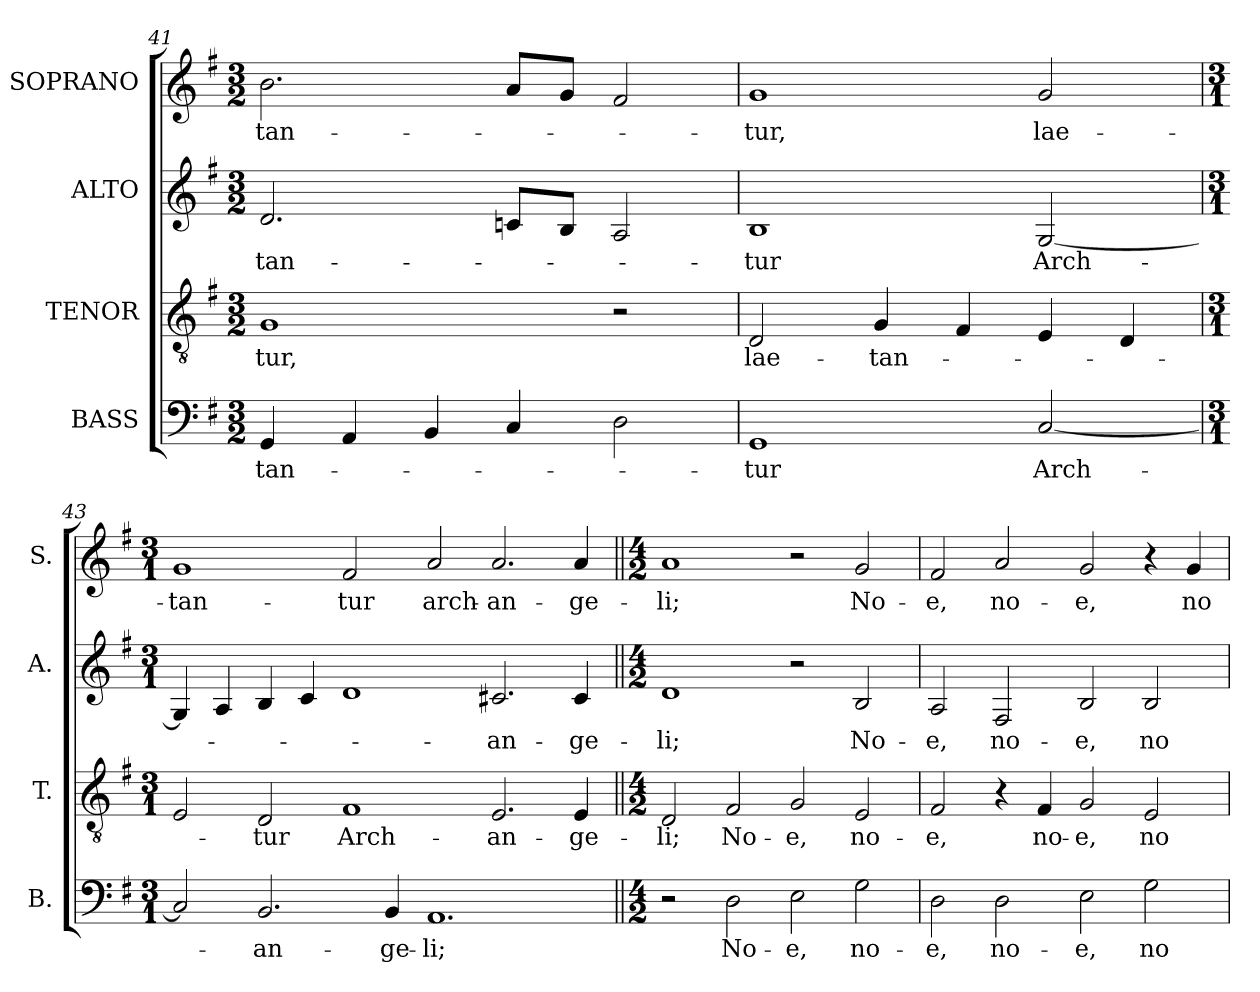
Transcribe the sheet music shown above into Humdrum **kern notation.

**kern	**text	**kern	**text	**kern	**text	**kern	**text
*part4	*part4	*part3	*part3	*part2	*part2	*part1	*part1
*staff4	*staff4	*staff3	*staff3	*staff2	*staff2	*staff1	*staff1
*I"BASS	*	*I"TENOR	*	*I"ALTO	*	*I"SOPRANO	*
*I'B.	*	*I'T.	*	*I'A.	*	*I'S.	*
*clefF4	*	*clefGv2	*	*clefG2	*	*clefG2	*
*	*	*ITrd7c12	*	*	*	*	*
*k[f#]	*	*k[f#]	*	*k[f#]	*	*k[f#]	*
*G:	*	*G:	*	*G:	*	*G:	*
*M3/2	*	*M3/2	*	*M3/2	*	*M3/2	*
=41	=41	=41	=41	=41	=41	=41	=41
!	!LO:LY:b:color=#000000	!	!	!	!	!	!
!	!	!	!LO:LY:b:color=#000000	!	!	!	!
!	!	!	!	!	!LO:LY:b:color=#000000	!	!
!	!	!	!	!	!	!	!LO:LY:b:color=#000000
4GGi/	-tan-	1GGi	-tur,	2.di/	-tan-	2.bi\	-tan-
4AAi/	.	.	.	.	.	.	.
4BBi/	.	.	.	.	.	.	.
4Ci/	.	.	.	8cni/L	.	8ai/L	.
.	.	.	.	8Bi/J	.	8gi/J	.
2Di\	.	2r	.	2Ai/	.	2f#i/	.
!!LO:LB:g=z
=42	=42	=42	=42	=42	=42	=42	=42
!	!LO:LY:b:color=#000000	!	!	!	!	!	!
!	!	!	!LO:LY:b:color=#000000	!	!	!	!
!	!	!	!	!	!LO:LY:b:color=#000000	!	!
!	!	!	!	!	!	!	!LO:LY:b:color=#000000
1GGi	-tur	2DDi/	lae-	1Bi	-tur	1gi	-tur,
!	!	!	!LO:LY:b:color=#000000	!	!	!	!
.	.	4GGi/	-tan-	.	.	.	.
.	.	4FF#i/	.	.	.	.	.
!	!LO:LY:b:color=#000000	!	!	!	!	!	!
!	!	!	!	!	!LO:LY:b:color=#000000	!	!
!	!	!	!	!	!	!	!LO:LY:b:color=#000000
[<2Ci/	Arch-	4EEi/	.	[<2Gi/	Arch-	2gi/	lae-
.	.	4DDi/	.	.	.	.	.
=43	=43	=43	=43	=43	=43	=43	=43
*M3/1	*	*M3/1	*	*M3/1	*	*M3/1	*
!	!	!	!	!	!	!	!LO:LY:b:color=#000000
2Ci/]	.	2EEi/	.	4Gi/]	.	1gi	-tan-
.	.	.	.	4Ai/	.	.	.
!	!LO:LY:b:color=#000000	!	!	!	!	!	!
!	!	!	!LO:LY:b:color=#000000	!	!	!	!
2.BBi/	-an-	2DDi/	-tur	4Bi/	.	.	.
.	.	.	.	4ci/	.	.	.
!	!	!	!LO:LY:b:color=#000000	!	!	!	!
!	!	!	!	!	!	!	!LO:LY:b:color=#000000
.	.	1FF#i	Arch-	1di	.	2f#i/	-tur
!	!LO:LY:b:color=#000000	!	!	!	!	!	!
4BBi/	-ge-	.	.	.	.	.	.
!	!LO:LY:b:color=#000000	!	!	!	!	!	!
!	!	!	!	!	!	!	!LO:LY:b:color=#000000
1.AAi	-li;	.	.	.	.	2ai/	arch-
!	!	!	!LO:LY:b:color=#000000	!	!	!	!
!	!	!	!	!	!LO:LY:b:color=#000000	!	!
!	!	!	!	!	!	!	!LO:LY:b:color=#000000
.	.	2.EEi/	-an-	2.c#Xi/	-an-	2.ai/	-an-
!	!	!	!LO:LY:b:color=#000000	!	!	!	!
!	!	!	!	!	!LO:LY:b:color=#000000	!	!
!	!	!	!	!	!	!	!LO:LY:b:color=#000000
.	.	4EEi/	-ge-	4c#i/	-ge-	4ai/	-ge-
=44||	=44||	=44||	=44||	=44||	=44||	=44||	=44||
*M4/2	*	*M4/2	*	*M4/2	*	*M4/2	*
!	!	!	!LO:LY:b:color=#000000	!	!	!	!
!	!	!	!	!	!LO:LY:b:color=#000000	!	!
!	!	!	!	!	!	!	!LO:LY:b:color=#000000
2r	.	2DDi/	-li;	1di	-li;	1ai	-li;
!	!LO:LY:b:color=#000000	!	!	!	!	!	!
!	!	!	!LO:LY:b:color=#000000	!	!	!	!
2Di\	No-	2FF#i/	No-	.	.	.	.
!	!LO:LY:b:color=#000000	!	!	!	!	!	!
!	!	!	!LO:LY:b:color=#000000	!	!	!	!
2Ei\	-e,	2GGi/	-e,	2r	.	2r	.
!	!LO:LY:b:color=#000000	!	!	!	!	!	!
!	!	!	!LO:LY:b:color=#000000	!	!	!	!
!	!	!	!	!	!LO:LY:b:color=#000000	!	!
!	!	!	!	!	!	!	!LO:LY:b:color=#000000
2Gi\	no-	2EEi/	no-	2Bi/	No-	2gi/	No-
=45	=45	=45	=45	=45	=45	=45	=45
!	!LO:LY:b:color=#000000	!	!	!	!	!	!
!	!	!	!LO:LY:b:color=#000000	!	!	!	!
!	!	!	!	!	!LO:LY:b:color=#000000	!	!
!	!	!	!	!	!	!	!LO:LY:b:color=#000000
2Di\	-e,	2FF#i/	-e,	2Ai/	-e,	2f#i/	-e,
!	!LO:LY:b:color=#000000	!	!	!	!	!	!
!	!	!	!	!	!LO:LY:b:color=#000000	!	!
!	!	!	!	!	!	!	!LO:LY:b:color=#000000
2Di\	no-	4r	.	2F#i/	no-	2ai/	no-
!	!	!	!LO:LY:b:color=#000000	!	!	!	!
.	.	4FF#i/	no-	.	.	.	.
!	!LO:LY:b:color=#000000	!	!	!	!	!	!
!	!	!	!LO:LY:b:color=#000000	!	!	!	!
!	!	!	!	!	!LO:LY:b:color=#000000	!	!
!	!	!	!	!	!	!	!LO:LY:b:color=#000000
2Ei\	-e,	2GGi/	-e,	2Bi/	-e,	2gi/	-e,
!	!LO:LY:b:color=#000000	!	!	!	!	!	!
!	!	!	!LO:LY:b:color=#000000	!	!	!	!
!	!	!	!	!	!LO:LY:b:color=#000000	!	!
2Gi\	no-	2EEi/	no-	2Bi/	no-	4r	.
!	!	!	!	!	!	!	!LO:LY:b:color=#000000
.	.	.	.	.	.	4gi/	no-
=	=	=	=	=	=	=	=
*-	*-	*-	*-	*-	*-	*-	*-
